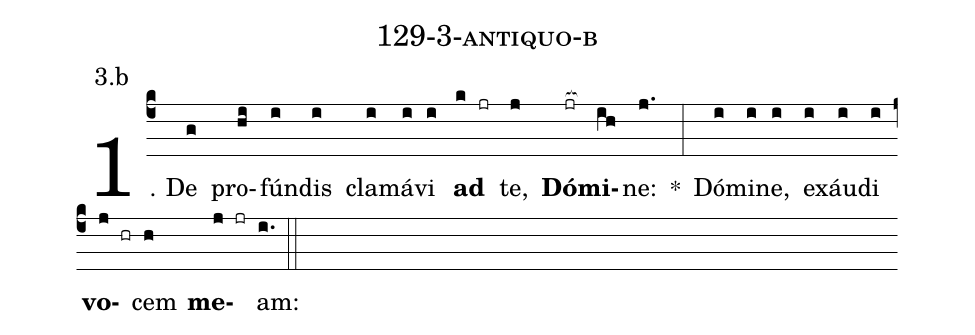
name: 129-3-antiquo-b;
annotation: 3.b;
%%
(c4)1. De(g) pro(hi)fún(i)dis(i) cla(i)má(i)vi(i) <b>ad</b>(k jr) te,(j) <b>Dó</b>(jr[ocb:1{])<b>mi</b>(ih[ocb:0}])ne:(j.) *(:) Dó(i)mi(i)ne,(i) ex(i)áu(i)di(i) <b>vo</b>(j hr)cem(h) <b>me</b>(j jr)am:(i.) (::)
